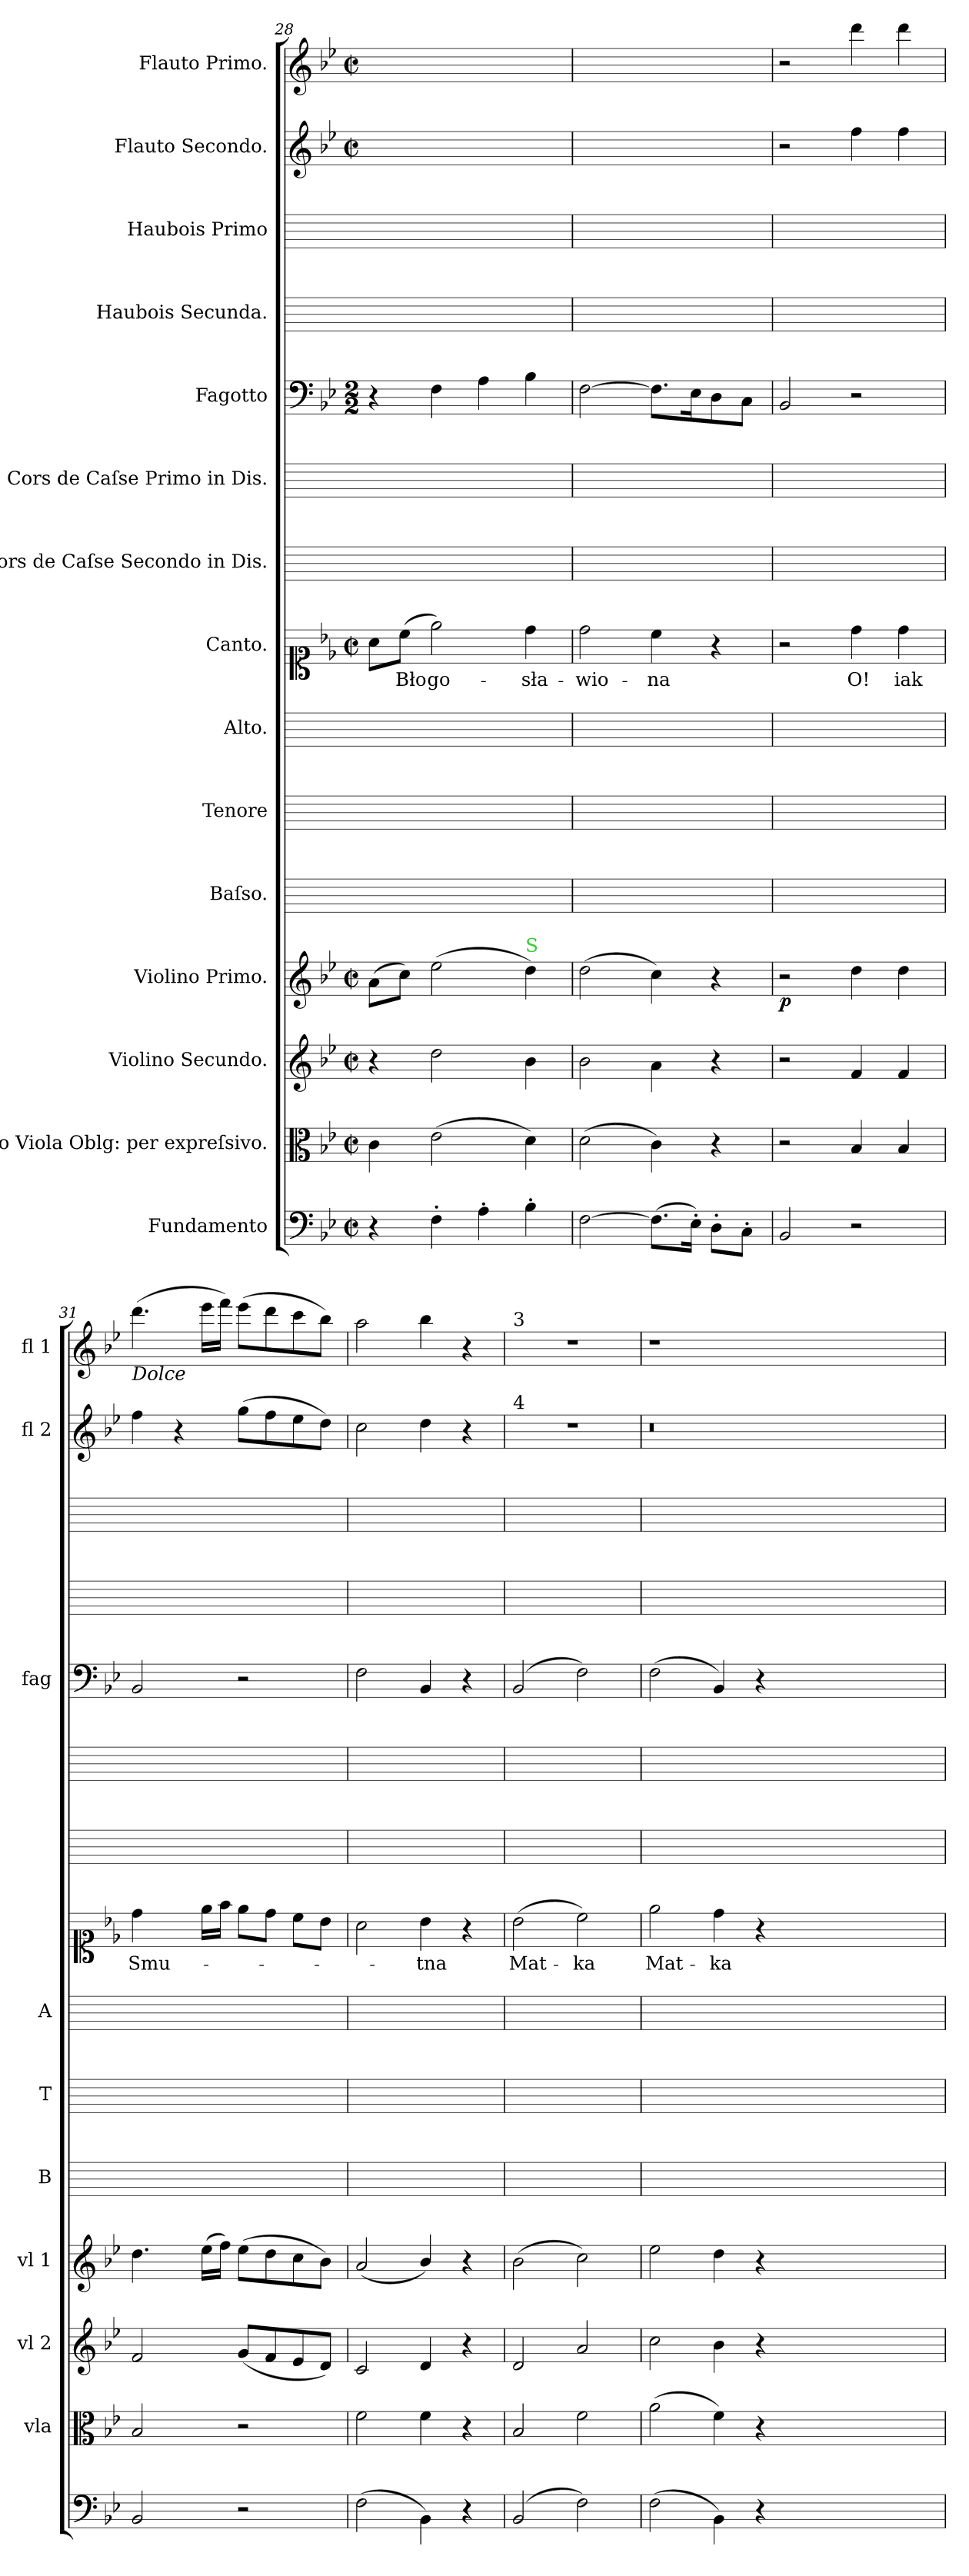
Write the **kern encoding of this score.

**kern	**kern	**kern	**kern	**dynam	**kern	**kern	**kern	**kern	**text	**kern	**kern	**kern	**kern	**kern	**kern	**kern	**dynam
*part15	*part14	*part13	*part12	*part12	*part11	*part10	*part9	*part8	*part8	*part7	*part6	*part5	*part4	*part3	*part2	*part1	*part1
*staff15	*staff14	*staff13	*staff12	*staff12	*staff11	*staff10	*staff9	*staff8	*staff8	*staff7	*staff6	*staff5	*staff4	*staff3	*staff2	*staff1	*staff1
*I"Fundamento	*I"Alto Viola Oblg: per expreſsivo.	*I"Violino Secundo.	*I"Violino Primo.	*	*I"Baſso.	*I"Tenore	*I"Alto.	*I"Canto.	*	*I"Cors de Caſse Secondo in Dis.	*I"Cors de Caſse Primo in Dis.	*I"Fagotto	*I"Haubois Secunda.	*I"Haubois Primo	*I"Flauto Secondo.	*I"Flauto Primo.	*
*	*I'vla	*I'vl 2	*I'vl 1	*	*I'B	*I'T	*I'A	*	*	*	*	*I'fag	*	*	*I'fl 2	*I'fl 1	*
*clefF4	*clefC3	*clefG2	*clefG2	*	*	*	*	*clefC1	*	*	*	*clefF4	*	*	*clefG2	*clefG2	*
*k[b-e-]	*k[b-e-]	*k[b-e-]	*k[b-e-]	*	*	*	*	*k[b-e-]	*	*	*	*k[b-e-]	*	*	*k[b-e-]	*k[b-e-]	*
*B-:	*B-:	*B-:	*B-:	*	*	*	*	*B-:	*	*	*	*B-:	*	*	*B-:	*B-:	*
*M2/2	*M2/2	*M2/2	*M2/2	*	*	*	*	*M2/2	*	*	*	*M2/2	*	*	*M2/2	*M2/2	*
*met(c|)	*met(c|)	*met(c|)	*met(c|)	*	*	*	*	*met(c|)	*	*	*	*	*	*	*met(c|)	*met(c|)	*
=28	=28	=28	=28	=28	=28	=28	=28	=28	=28	=28	=28	=28	=28	=28	=28	=28	=28
4r	4c\	4r	(8a\L	.	1ryy	1ryy	1ryy	8a\L	.	1ryy	1ryy	4r	1ryy	1ryy	1ryy	1ryy	.
.	.	.	8cc\J)	.	.	.	.	(8cc\J	Bło-	.	.	.	.	.	.	.	.
4F'\	(2e-\	2dd\	(2ee-\	.	.	.	.	2ee-\)	-go-	.	.	4F\	.	.	.	.	.
4A'\	.	.	.	.	.	.	.	.	.	.	.	4A\	.	.	.	.	.
!	!	!	!LO:TX:a:color=limegreen:t=S	!	!	!	!	!	!	!	!	!	!	!	!	!	!
4B-'\	4d\)	4b-\	4dd\)	.	.	.	.	4dd\	-sła-	.	.	4B-\	.	.	.	.	.
=29	=29	=29	=29	=29	=29	=29	=29	=29	=29	=29	=29	=29	=29	=29	=29	=29	=29
[2F\	(2d\	2b-\	(2dd\	.	1ryy	1ryy	1ryy	2dd\	-wio-	1ryy	1ryy	[2F\	1ryy	1ryy	1ryy	1ryy	.
(8.F\L]	4c\)	4a\	4cc\)	.	.	.	.	4cc\	-na	.	.	8.F\L]	.	.	.	.	.
16E-'\Jk)	.	.	.	.	.	.	.	.	.	.	.	16E-\K	.	.	.	.	.
8D'\L	4r	4r	4r	.	.	.	.	4r	.	.	.	8D\	.	.	.	.	.
8C'\J	.	.	.	.	.	.	.	.	.	.	.	8C\J	.	.	.	.	.
=30	=30	=30	=30	=30	=30	=30	=30	=30	=30	=30	=30	=30	=30	=30	=30	=30	=30
2BB-/	2r	2r	2r	p	1ryy	1ryy	1ryy	2r	.	1ryy	1ryy	2BB-/	1ryy	1ryy	2r	2r	.
2r	4B-/	4f/	4dd\	.	.	.	.	4dd\	O!	.	.	2r	.	.	4ff\	4ddd\	p&colon;
.	4B-/	4f/	4dd\	.	.	.	.	4dd\	iak	.	.	.	.	.	4ff\	4ddd\	.
=31	=31	=31	=31	=31	=31	=31	=31	=31	=31	=31	=31	=31	=31	=31	=31	=31	=31
!	!	!	!	!	!	!	!	!	!	!	!	!	!	!	!	!LO:TX:b:i:t=Dolce	!
!	!	!	!	!	!	!	!	!LO:N:vis=4	!	!	!	!	!	!	!	!	!
2BB-/	2B-/	2f/	4.dd\	.	1ryy	1ryy	1ryy	4.dd\	Smu-	1ryy	1ryy	2BB-/	1ryy	1ryy	4ff\	(4.ddd\	.
.	.	.	.	.	.	.	.	.	.	.	.	.	.	.	4r	.	.
.	.	.	(16ee-\LL	.	.	.	.	16ee-\LL	.	.	.	.	.	.	.	16eee-\LL	.
.	.	.	16ff\JJ)	.	.	.	.	16ff\JJ	.	.	.	.	.	.	.	16fff\JJ)	.
2r	2r	(8g/L	(8ee-\L	.	.	.	.	8ee-\L	.	.	.	2r	.	.	(8gg\L	(8eee-\L	.
.	.	8f/	8dd\	.	.	.	.	8dd\J	.	.	.	.	.	.	8ff\	8ddd\	.
.	.	8e-/	8cc\	.	.	.	.	8cc\L	.	.	.	.	.	.	8ee-\	8ccc\	.
.	.	8d/J)	8b-\J)	.	.	.	.	8b-\J	.	.	.	.	.	.	8dd\J)	8bb-\J)	.
=32	=32	=32	=32	=32	=32	=32	=32	=32	=32	=32	=32	=32	=32	=32	=32	=32	=32
(2F\	2f\	2c/	(2a/	.	1ryy	1ryy	1ryy	2a\	.	1ryy	1ryy	2F\	1ryy	1ryy	2cc\	2aa\	.
4BB-\)	4f\	4d/	4b-/)	.	.	.	.	4b-\	-tna	.	.	4BB-/	.	.	4dd\	4bb-\	.
4r	4r	4r	4r	.	.	.	.	4r	.	.	.	4r	.	.	4r	4r	.
=33	=33	=33	=33	=33	=33	=33	=33	=33	=33	=33	=33	=33	=33	=33	=33	=33	=33
!	!	!	!	!	!	!	!	!	!	!	!	!	!	!	!	!LO:TX:a:t=3	!
!	!	!	!	!	!	!	!	!	!	!	!	!	!	!	!LO:TX:a:t=4	!	!
(2BB-/	2B-/	2d/	(2b-\	.	1ryy	1ryy	1ryy	(2b-\	Mat-	1ryy	1ryy	(2BB-/	1ryy	1ryy	1r	1r	.
2F\)	2f\	2a/	2cc\)	.	.	.	.	2cc\)	-ka	.	.	2F\)	.	.	.	.	.
=34	=34	=34	=34	=34	=34	=34	=34	=34	=34	=34	=34	=34	=34	=34	=34	=34	=34
(2F\	(2a\	2cc\	2ee-\	.	1ryy	1ryy	1ryy	2ee-\	Mat-	1ryy	1ryy	(2F\	1ryy	1ryy	0.r	1r	.
4BB-\)	4f\)	4b-\	4dd\	.	.	.	.	4dd\	-ka	.	.	4BB-/)	.	.	.	.	.
4r	4r	4r	4r	.	.	.	.	4r	.	.	.	4r	.	.	.	.	.
0ryy	0ryy	0ryy	0ryy	.	0ryy	0ryy	0ryy	0ryy	.	0ryy	0ryy	0ryy	0ryy	0ryy	.	0ryy	.
=	=	=	=	=	=	=	=	=	=	=	=	=	=	=	=	=	=
*-	*-	*-	*-	*-	*-	*-	*-	*-	*-	*-	*-	*-	*-	*-	*-	*-	*-
